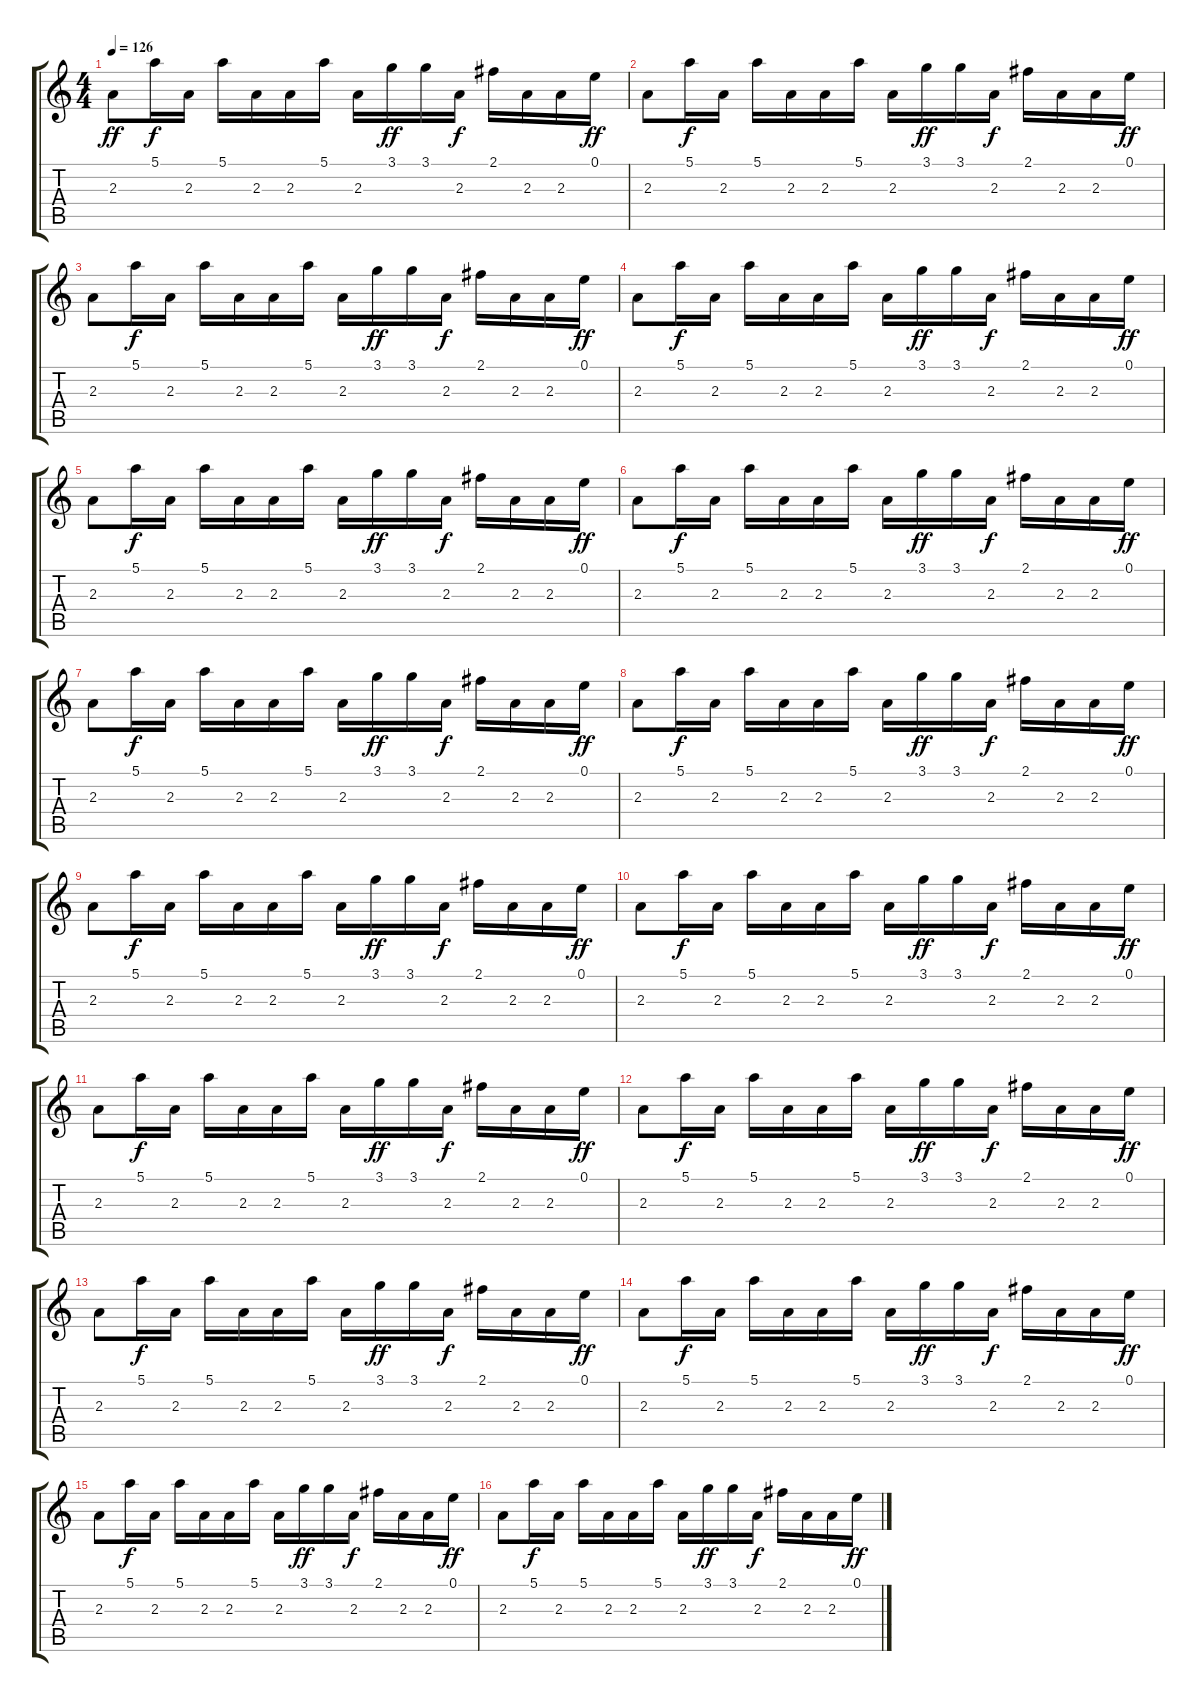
\track "" {instrument electricguitarclean}
\staff {score tabs}
\tuning (E4 B3 G3 D3 A2 E2) {hide}
\ts (4 4)
\tempo 126
\clef g2
\ks c
2.3.8{dy ff} 5.1.16{dy f} 2.3.16 5.1.16 2.3.16 2.3.16 5.1.16 2.3.16 3.1.16{dy ff} 3.1.16 2.3.16{dy f} 2.1.16 2.3.16 2.3.16 0.1.16{dy ff} |
2.3.8 5.1.16{dy f} 2.3.16 5.1.16 2.3.16 2.3.16 5.1.16 2.3.16 3.1.16{dy ff} 3.1.16 2.3.16{dy f} 2.1.16 2.3.16 2.3.16 0.1.16{dy ff} |
2.3.8 5.1.16{dy f} 2.3.16 5.1.16 2.3.16 2.3.16 5.1.16 2.3.16 3.1.16{dy ff} 3.1.16 2.3.16{dy f} 2.1.16 2.3.16 2.3.16 0.1.16{dy ff} |
2.3.8 5.1.16{dy f} 2.3.16 5.1.16 2.3.16 2.3.16 5.1.16 2.3.16 3.1.16{dy ff} 3.1.16 2.3.16{dy f} 2.1.16 2.3.16 2.3.16 0.1.16{dy ff} |
2.3.8 5.1.16{dy f} 2.3.16 5.1.16 2.3.16 2.3.16 5.1.16 2.3.16 3.1.16{dy ff} 3.1.16 2.3.16{dy f} 2.1.16 2.3.16 2.3.16 0.1.16{dy ff} |
2.3.8 5.1.16{dy f} 2.3.16 5.1.16 2.3.16 2.3.16 5.1.16 2.3.16 3.1.16{dy ff} 3.1.16 2.3.16{dy f} 2.1.16 2.3.16 2.3.16 0.1.16{dy ff} |
2.3.8 5.1.16{dy f} 2.3.16 5.1.16 2.3.16 2.3.16 5.1.16 2.3.16 3.1.16{dy ff} 3.1.16 2.3.16{dy f} 2.1.16 2.3.16 2.3.16 0.1.16{dy ff} |
2.3.8 5.1.16{dy f} 2.3.16 5.1.16 2.3.16 2.3.16 5.1.16 2.3.16 3.1.16{dy ff} 3.1.16 2.3.16{dy f} 2.1.16 2.3.16 2.3.16 0.1.16{dy ff} |
2.3.8 5.1.16{dy f} 2.3.16 5.1.16 2.3.16 2.3.16 5.1.16 2.3.16 3.1.16{dy ff} 3.1.16 2.3.16{dy f} 2.1.16 2.3.16 2.3.16 0.1.16{dy ff} |
2.3.8 5.1.16{dy f} 2.3.16 5.1.16 2.3.16 2.3.16 5.1.16 2.3.16 3.1.16{dy ff} 3.1.16 2.3.16{dy f} 2.1.16 2.3.16 2.3.16 0.1.16{dy ff} |
2.3.8 5.1.16{dy f} 2.3.16 5.1.16 2.3.16 2.3.16 5.1.16 2.3.16 3.1.16{dy ff} 3.1.16 2.3.16{dy f} 2.1.16 2.3.16 2.3.16 0.1.16{dy ff} |
2.3.8 5.1.16{dy f} 2.3.16 5.1.16 2.3.16 2.3.16 5.1.16 2.3.16 3.1.16{dy ff} 3.1.16 2.3.16{dy f} 2.1.16 2.3.16 2.3.16 0.1.16{dy ff} |
2.3.8 5.1.16{dy f} 2.3.16 5.1.16 2.3.16 2.3.16 5.1.16 2.3.16 3.1.16{dy ff} 3.1.16 2.3.16{dy f} 2.1.16 2.3.16 2.3.16 0.1.16{dy ff} |
2.3.8 5.1.16{dy f} 2.3.16 5.1.16 2.3.16 2.3.16 5.1.16 2.3.16 3.1.16{dy ff} 3.1.16 2.3.16{dy f} 2.1.16 2.3.16 2.3.16 0.1.16{dy ff} |
2.3.8 5.1.16{dy f} 2.3.16 5.1.16 2.3.16 2.3.16 5.1.16 2.3.16 3.1.16{dy ff} 3.1.16 2.3.16{dy f} 2.1.16 2.3.16 2.3.16 0.1.16{dy ff} |
2.3.8 5.1.16{dy f} 2.3.16 5.1.16 2.3.16 2.3.16 5.1.16 2.3.16 3.1.16{dy ff} 3.1.16 2.3.16{dy f} 2.1.16 2.3.16 2.3.16 0.1.16{dy ff}
